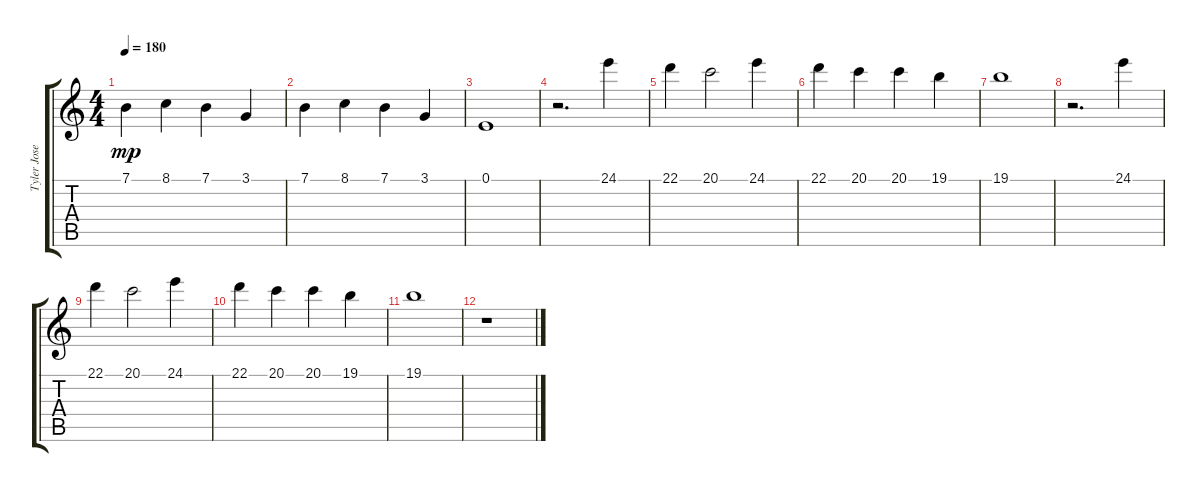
\track ("Tyler Joseph Vocal" "Tyler Jose") {instrument acousticgrandpiano}
\staff {score tabs}
\tuning (E4 B3 G3 D3 A2 E2) {hide}
\ts (4 4)
\tempo 180
\clef g2
\ks c
7.1.4{dy mp} 8.1.4 7.1.4 3.1.4 |
7.1.4 8.1.4 7.1.4 3.1.4 |
0.1.1 |
r.2{d} 24.1.4 |
22.1.4 20.1.2 24.1.4 |
22.1.4 20.1.4 20.1.4 19.1.4 |
19.1.1 |
r.2{d} 24.1.4 |
22.1.4 20.1.2 24.1.4 |
22.1.4 20.1.4 20.1.4 19.1.4 |
19.1.1 |
r.1
